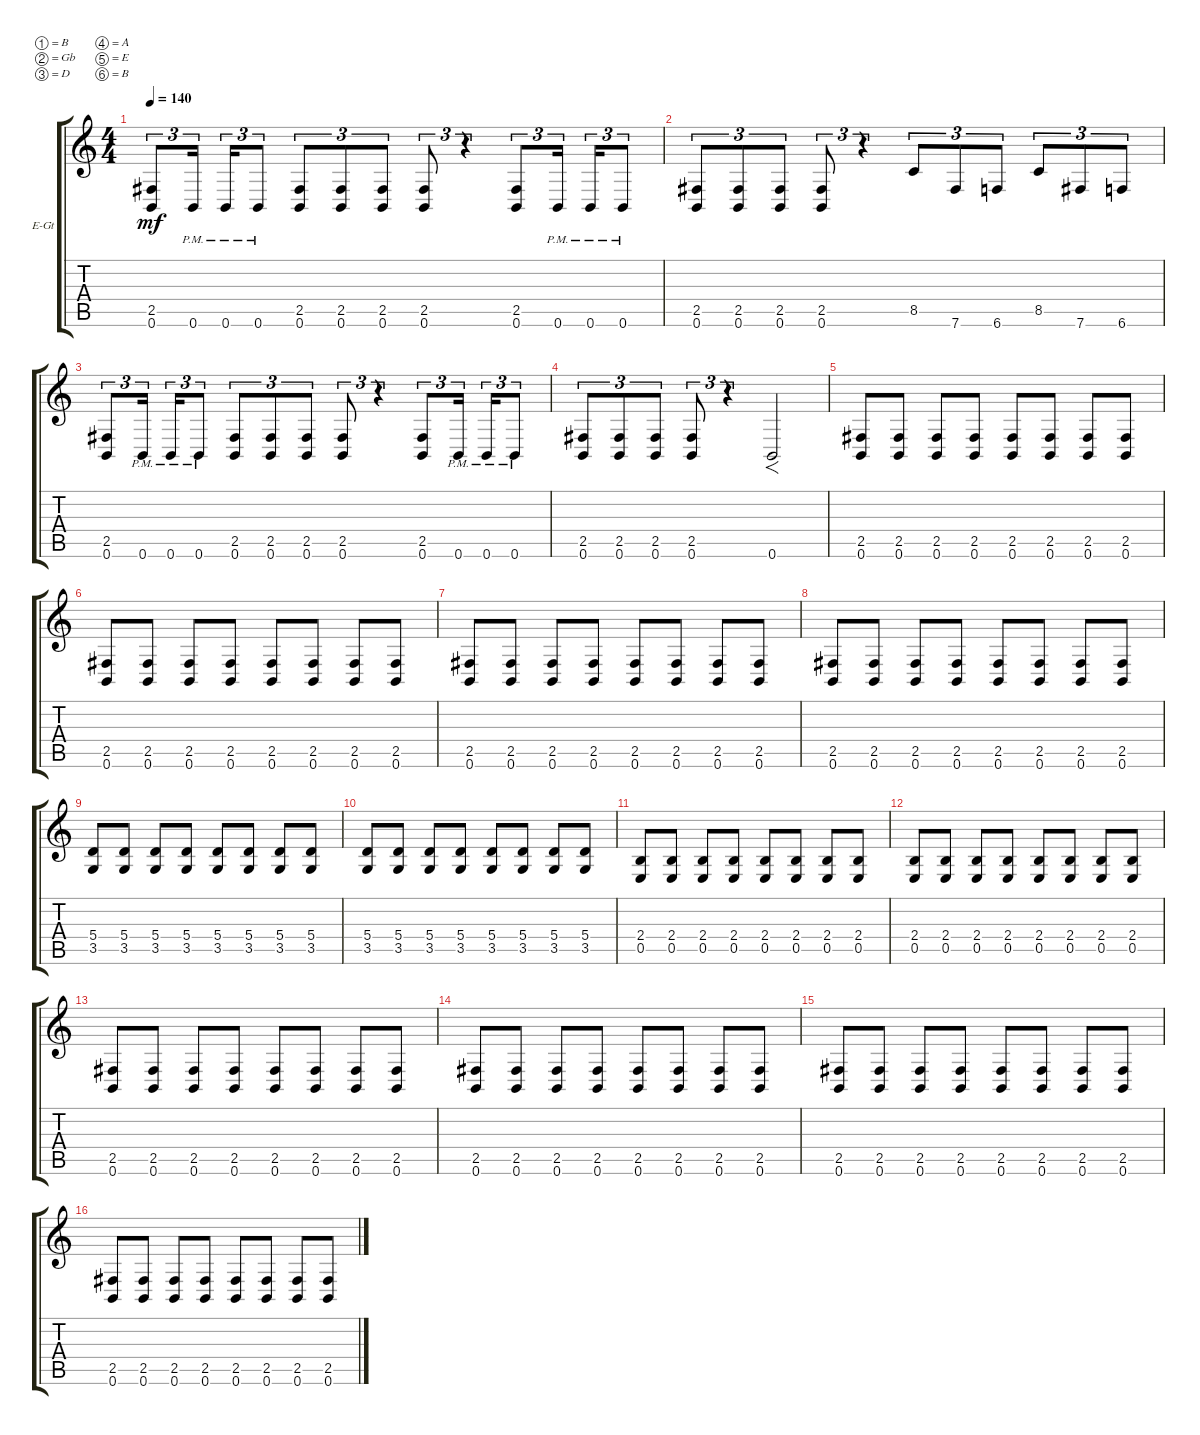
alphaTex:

\bracketExtendMode groupsimilarinstruments
\firstSystemTrackNameOrientation horizontal
\otherSystemsTrackNameOrientation horizontal
\track ("Electric Guitar 2" "E-Gt") {instrument distortionguitar}
\staff {score tabs}
\tuning (B3 Gb3 D3 A2 E2 B1)
\ts (4 4)
\tempo 140
\clef g2
\ks c
(0.6 2.5).8{tu (3 2) dy mf} 0.6{pm}.16{tu (3 2)} 0.6{pm}.16{tu (3 2)} 0.6{pm}.8{tu (3 2)} (0.6 2.5).8{tu (3 2)} (0.6 2.5).8{tu (3 2)} (0.6 2.5).8{tu (3 2)} (0.6 2.5).8{tu (3 2)} r.4{tu (3 2)} (0.6 2.5).8{tu (3 2)} 0.6{pm}.16{tu (3 2)} 0.6{pm}.16{tu (3 2)} 0.6{pm}.8{tu (3 2)} |
(0.6 2.5).8{tu (3 2)} (0.6 2.5).8{tu (3 2)} (0.6 2.5).8{tu (3 2)} (0.6 2.5).8{tu (3 2)} r.4{tu (3 2)} 8.5.8{tu (3 2)} 7.6.8{tu (3 2)} 6.6.8{tu (3 2)} 8.5.8{tu (3 2)} 7.6.8{tu (3 2)} 6.6.8{tu (3 2)} |
(0.6 2.5).8{tu (3 2)} 0.6{pm}.16{tu (3 2)} 0.6{pm}.16{tu (3 2)} 0.6{pm}.8{tu (3 2)} (0.6 2.5).8{tu (3 2)} (0.6 2.5).8{tu (3 2)} (0.6 2.5).8{tu (3 2)} (0.6 2.5).8{tu (3 2)} r.4{tu (3 2)} (0.6 2.5).8{tu (3 2)} 0.6{pm}.16{tu (3 2)} 0.6{pm}.16{tu (3 2)} 0.6{pm}.8{tu (3 2)} |
(0.6 2.5).8{tu (3 2)} (0.6 2.5).8{tu (3 2)} (0.6 2.5).8{tu (3 2)} (0.6 2.5).8{tu (3 2)} r.4{tu (3 2)} 0.6.2{f} |
(0.6 2.5).8 (2.5 0.6).8 (0.6 2.5).8 (0.6 2.5).8 (0.6 2.5).8 (0.6 2.5).8 (0.6 2.5).8 (0.6 2.5).8 |
(0.6 2.5).8 (0.6 2.5).8 (0.6 2.5).8 (0.6 2.5).8 (0.6 2.5).8 (0.6 2.5).8 (0.6 2.5).8 (0.6 2.5).8 |
(0.6 2.5).8 (2.5 0.6).8 (0.6 2.5).8 (0.6 2.5).8 (0.6 2.5).8 (0.6 2.5).8 (0.6 2.5).8 (0.6 2.5).8 |
(0.6 2.5).8 (0.6 2.5).8 (0.6 2.5).8 (0.6 2.5).8 (0.6 2.5).8 (0.6 2.5).8 (0.6 2.5).8 (0.6 2.5).8 |
(3.5 5.4).8 (3.5 5.4).8 (3.5 5.4).8 (3.5 5.4).8 (3.5 5.4).8 (3.5 5.4).8 (3.5 5.4).8 (3.5 5.4).8 |
(3.5 5.4).8 (3.5 5.4).8 (3.5 5.4).8 (3.5 5.4).8 (3.5 5.4).8 (3.5 5.4).8 (3.5 5.4).8 (3.5 5.4).8 |
(0.5 2.4).8 (0.5 2.4).8 (0.5 2.4).8 (0.5 2.4).8 (0.5 2.4).8 (0.5 2.4).8 (0.5 2.4).8 (0.5 2.4).8 |
(0.5 2.4).8 (0.5 2.4).8 (0.5 2.4).8 (0.5 2.4).8 (0.5 2.4).8 (0.5 2.4).8 (0.5 2.4).8 (0.5 2.4).8 |
(0.6 2.5).8 (2.5 0.6).8 (0.6 2.5).8 (0.6 2.5).8 (0.6 2.5).8 (0.6 2.5).8 (0.6 2.5).8 (0.6 2.5).8 |
(0.6 2.5).8 (0.6 2.5).8 (0.6 2.5).8 (0.6 2.5).8 (0.6 2.5).8 (0.6 2.5).8 (0.6 2.5).8 (0.6 2.5).8 |
(0.6 2.5).8 (2.5 0.6).8 (0.6 2.5).8 (0.6 2.5).8 (0.6 2.5).8 (0.6 2.5).8 (0.6 2.5).8 (0.6 2.5).8 |
(0.6 2.5).8 (0.6 2.5).8 (0.6 2.5).8 (0.6 2.5).8 (0.6 2.5).8 (0.6 2.5).8 (0.6 2.5).8 (0.6 2.5).8
